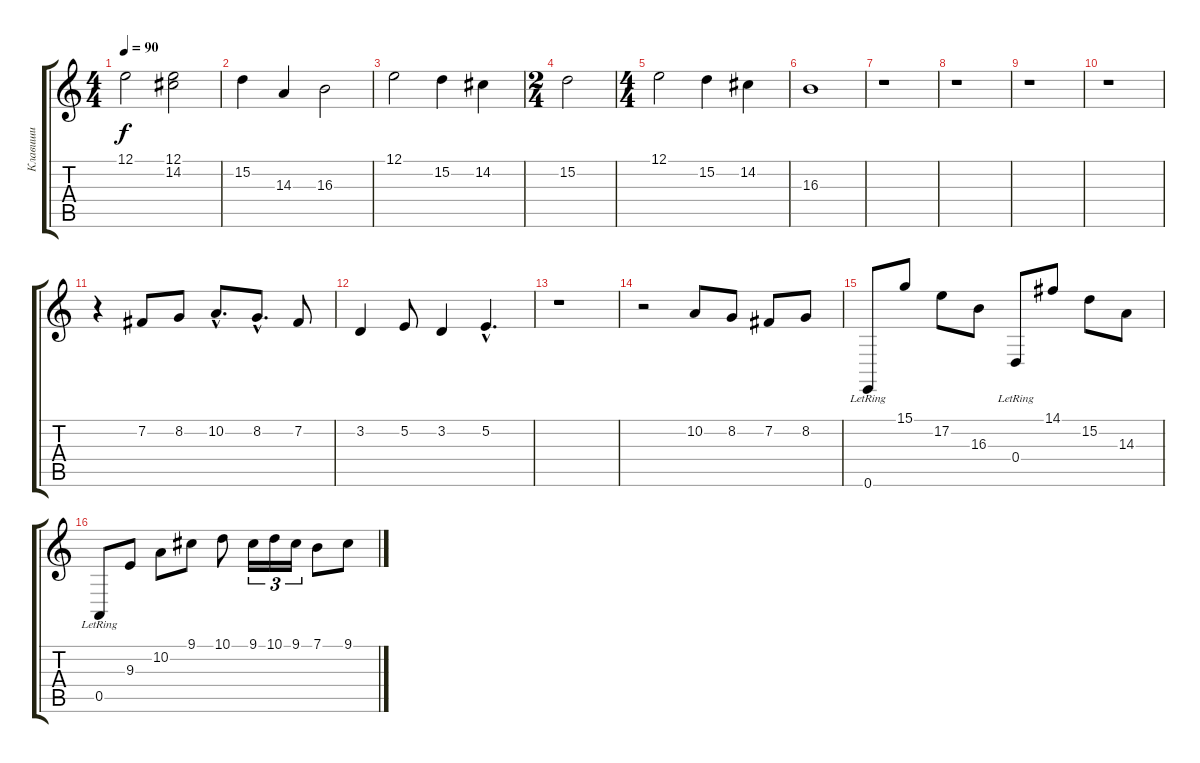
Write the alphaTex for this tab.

\track ("Клавиши" "Клавиши") {instrument stringensemble1}
\staff {score tabs}
\tuning (E4 B3 G3 D3 A2 E2) {hide}
\ts (4 4)
\tempo 90
\clef g2
\ks c
12.1.2{dy f} (12.1 14.2).2 |
15.2.4 14.3.4 16.3.2 |
12.1.2 15.2.4 14.2.4 |
\ts (2 4)
15.2.2 |
\ts (4 4)
12.1.2 15.2.4 14.2.4 |
16.3.1 |
r.1 |
r.1 |
r.1 |
r.1 |
r.4 7.2.8 8.2.8 10.2{hac}.8{d} 8.2{hac}.8{d} 7.2.8 |
3.2.4 5.2.8 3.2.4 5.2{hac}.4{d} |
r.1 |
r.2 10.2.8 8.2.8 7.2.8 8.2.8 |
0.6{lr}.8{volume 11 instrument acousticgrandpiano} 15.1.8 17.2.8 16.3.8 0.4{lr}.8 14.1.8 15.2.8 14.3.8 |
0.5{lr}.8 9.3.8 10.2.8 9.1.8 10.1.8 9.1.16{tu (3 2)} 10.1.16{tu (3 2)} 9.1.16{tu (3 2)} 7.1.8 9.1.8
